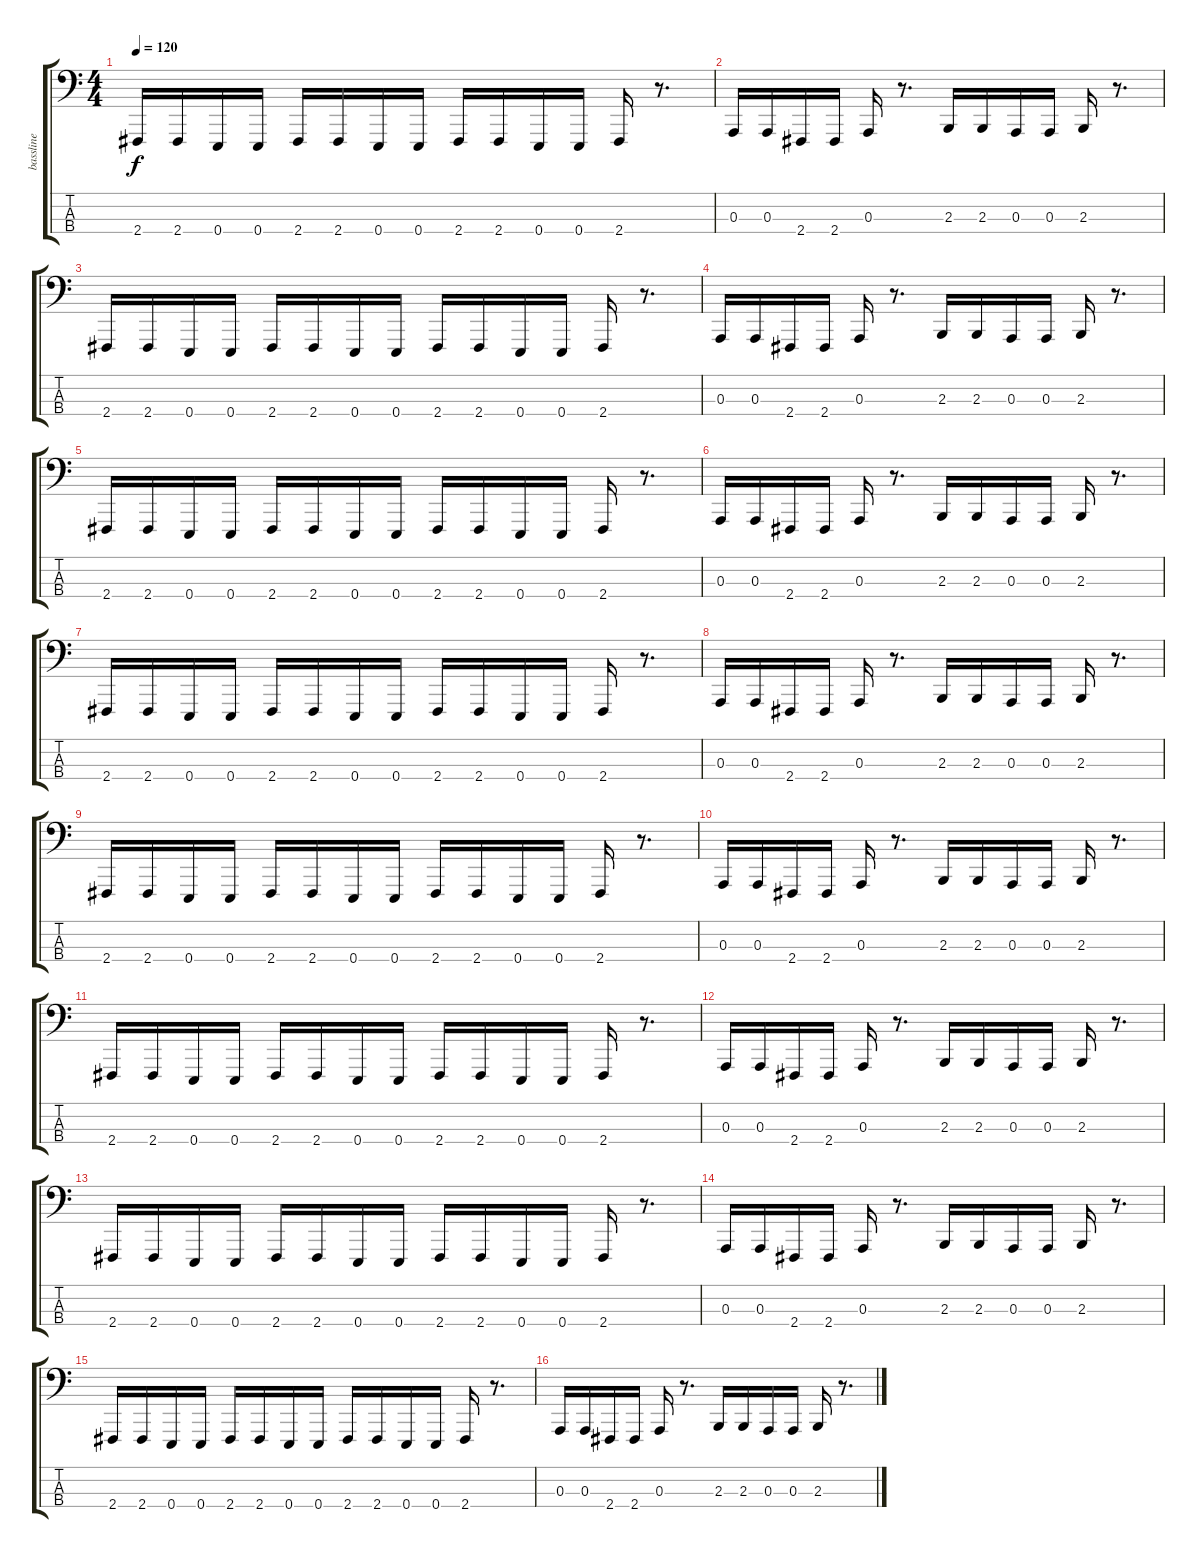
\track ("bassline" "bassline") {instrument drawbarorgan}
\staff {score tabs}
\tuning (G2 D2 A1 E1) {hide}
\ts (4 4)
\tempo 120
\clef f4
\ks c
2.4.16{dy f} 2.4.16 0.4.16 0.4.16 2.4.16 2.4.16 0.4.16 0.4.16 2.4.16 2.4.16 0.4.16 0.4.16 2.4.16 r.8{d} |
0.3.16 0.3.16 2.4.16 2.4.16 0.3.16 r.8{d} 2.3.16 2.3.16 0.3.16 0.3.16 2.3.16 r.8{d} |
2.4.16 2.4.16 0.4.16 0.4.16 2.4.16 2.4.16 0.4.16 0.4.16 2.4.16 2.4.16 0.4.16 0.4.16 2.4.16 r.8{d} |
0.3.16 0.3.16 2.4.16 2.4.16 0.3.16 r.8{d} 2.3.16 2.3.16 0.3.16 0.3.16 2.3.16 r.8{d} |
2.4.16 2.4.16 0.4.16 0.4.16 2.4.16 2.4.16 0.4.16 0.4.16 2.4.16 2.4.16 0.4.16 0.4.16 2.4.16 r.8{d} |
0.3.16 0.3.16 2.4.16 2.4.16 0.3.16 r.8{d} 2.3.16 2.3.16 0.3.16 0.3.16 2.3.16 r.8{d} |
2.4.16 2.4.16 0.4.16 0.4.16 2.4.16 2.4.16 0.4.16 0.4.16 2.4.16 2.4.16 0.4.16 0.4.16 2.4.16 r.8{d} |
0.3.16 0.3.16 2.4.16 2.4.16 0.3.16 r.8{d} 2.3.16 2.3.16 0.3.16 0.3.16 2.3.16 r.8{d} |
2.4.16 2.4.16 0.4.16 0.4.16 2.4.16 2.4.16 0.4.16 0.4.16 2.4.16 2.4.16 0.4.16 0.4.16 2.4.16 r.8{d} |
0.3.16 0.3.16 2.4.16 2.4.16 0.3.16 r.8{d} 2.3.16 2.3.16 0.3.16 0.3.16 2.3.16 r.8{d} |
2.4.16 2.4.16 0.4.16 0.4.16 2.4.16 2.4.16 0.4.16 0.4.16 2.4.16 2.4.16 0.4.16 0.4.16 2.4.16 r.8{d} |
0.3.16 0.3.16 2.4.16 2.4.16 0.3.16 r.8{d} 2.3.16 2.3.16 0.3.16 0.3.16 2.3.16 r.8{d} |
2.4.16 2.4.16 0.4.16 0.4.16 2.4.16 2.4.16 0.4.16 0.4.16 2.4.16 2.4.16 0.4.16 0.4.16 2.4.16 r.8{d} |
0.3.16 0.3.16 2.4.16 2.4.16 0.3.16 r.8{d} 2.3.16 2.3.16 0.3.16 0.3.16 2.3.16 r.8{d} |
2.4.16 2.4.16 0.4.16 0.4.16 2.4.16 2.4.16 0.4.16 0.4.16 2.4.16 2.4.16 0.4.16 0.4.16 2.4.16 r.8{d} |
0.3.16 0.3.16 2.4.16 2.4.16 0.3.16 r.8{d} 2.3.16 2.3.16 0.3.16 0.3.16 2.3.16 r.8{d}
